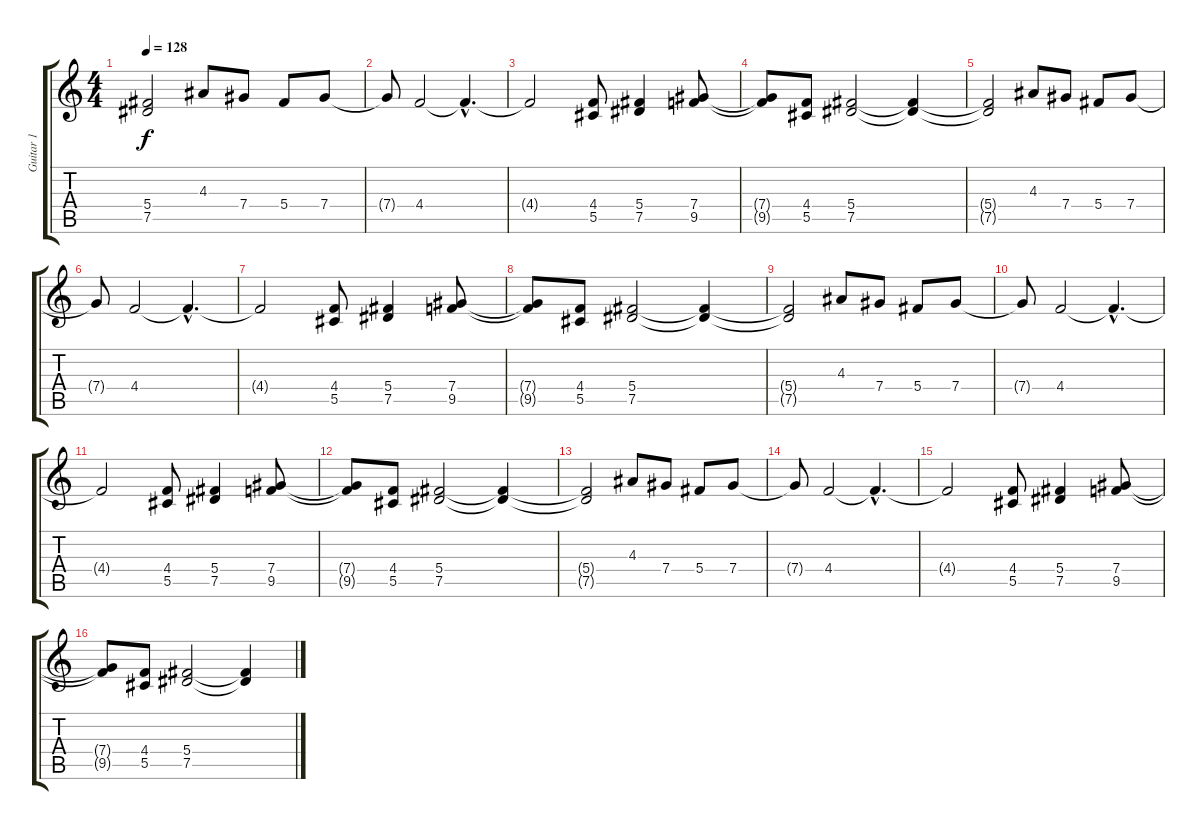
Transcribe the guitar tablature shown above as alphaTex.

\track ("Guitar 1" "Guitar 1") {instrument acousticguitarsteel}
\staff {score tabs}
\tuning (Eb4 Bb3 Gb3 Db3 Ab2 Eb2) {hide}
\ts (4 4)
\tempo 128
\clef g2
\ks c
(5.4{t} 7.5{t}).2{dy f} 4.3.8 7.4.8 5.4.8 7.4.8 |
7.4{t}.8 4.4.2 4.4{hac t}.4{d} |
4.4{t}.2 (4.4 5.5).8 (5.4 7.5).4 (7.4 9.5).8 |
(7.4{t} 9.5{t}).8 (4.4 5.5).8 (5.4 7.5).2 (5.4{t} 7.5{t}).4 |
(5.4{t} 7.5{t}).2 4.3.8 7.4.8 5.4.8 7.4.8 |
7.4{t}.8 4.4.2 4.4{hac t}.4{d} |
4.4{t}.2 (4.4 5.5).8 (5.4 7.5).4 (7.4 9.5).8 |
(7.4{t} 9.5{t}).8 (4.4 5.5).8 (5.4 7.5).2 (5.4{t} 7.5{t}).4 |
(5.4{t} 7.5{t}).2 4.3.8 7.4.8 5.4.8 7.4.8 |
7.4{t}.8 4.4.2 4.4{hac t}.4{d} |
4.4{t}.2 (4.4 5.5).8 (5.4 7.5).4 (7.4 9.5).8 |
(7.4{t} 9.5{t}).8 (4.4 5.5).8 (5.4 7.5).2 (5.4{t} 7.5{t}).4 |
(5.4{t} 7.5{t}).2 4.3.8 7.4.8 5.4.8 7.4.8 |
7.4{t}.8 4.4.2 4.4{hac t}.4{d} |
4.4{t}.2 (4.4 5.5).8 (5.4 7.5).4 (7.4 9.5).8 |
(7.4{t} 9.5{t}).8 (4.4 5.5).8 (5.4 7.5).2 (5.4{t} 7.5{t}).4
